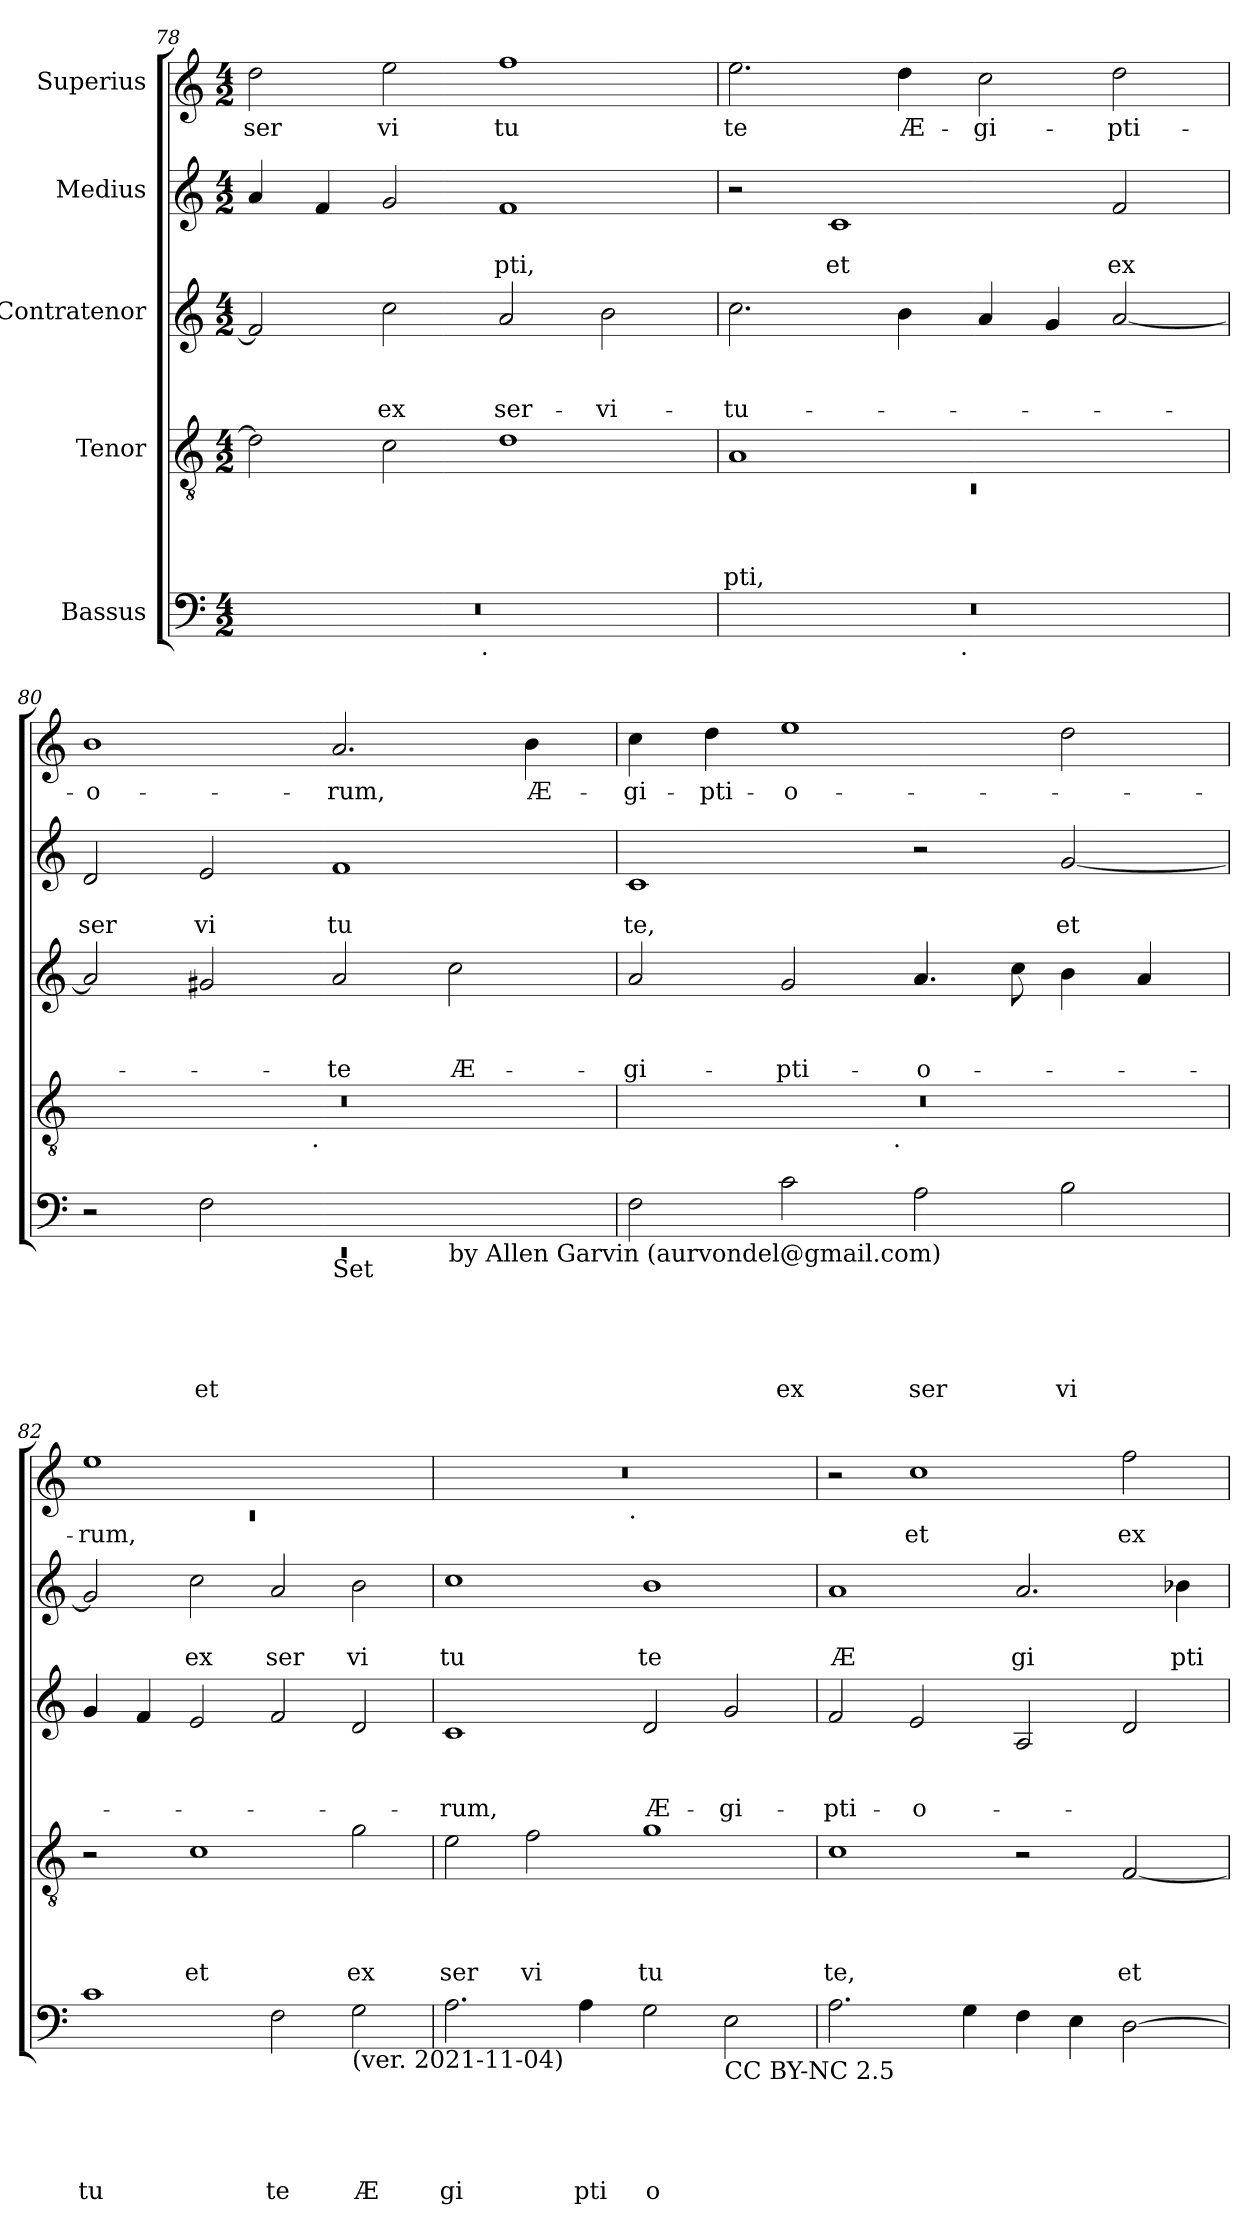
**kern	**text	**text	**text	**text	**text	**kern	**text	**text	**text	**text	**kern	**text	**text	**text	**kern	**text	**text	**kern	**text
*part5	*part5	*part5	*part5	*part5	*part5	*part4	*part4	*part4	*part4	*part4	*part3	*part3	*part3	*part3	*part2	*part2	*part2	*part1	*part1
*staff5	*staff5	*staff5	*staff5	*staff5	*staff5	*staff4	*staff4	*staff4	*staff4	*staff4	*staff3	*staff3	*staff3	*staff3	*staff2	*staff2	*staff2	*staff1	*staff1
*I"Bassus	*	*	*	*	*	*I"Tenor	*	*	*	*	*I"Contratenor	*	*	*	*I"Medius	*	*	*I"Superius	*
*clefF4	*	*	*	*	*	*clefGv2	*	*	*	*	*clefG2	*	*	*	*clefG2	*	*	*clefG2	*
*k[]	*	*	*	*	*	*k[]	*	*	*	*	*k[]	*	*	*	*k[]	*	*	*k[]	*
*C:	*	*	*	*	*	*C:	*	*	*	*	*C:	*	*	*	*C:	*	*	*C:	*
*M4/2	*	*	*	*	*	*M4/2	*	*	*	*	*M4/2	*	*	*	*M4/2	*	*	*M4/2	*
=78	=78	=78	=78	=78	=78	=78	=78	=78	=78	=78	=78	=78	=78	=78	=78	=78	=78	=78	=78
!	!	!	!	!	!	!	!	!	!	!	!	!	!	!	!	!	!	!	!LO:LY:b
*^	*	*	*	*	*	*	*	*	*	*	*	*	*	*	*	*	*	*	*
0r	2ryy	.	.	.	.	.	2d\]	.	.	.	.	2f/]	.	.	.	4a/	.	.	2dd\	ser
.	.	.	.	.	.	.	.	.	.	.	.	.	.	.	.	4f/	.	.	.	.
!	!	!	!	!	!	!	!	!	!	!	!	!	!	!	!LO:LY:b	!	!	!	!	!LO:LY:b
.	4...ryy	.	.	.	.	.	2c\	.	.	.	.	2cc\	.	.	ex	2g/	.	.	2ee\	vi
!	!LO:TX:b:t=.	!	!	!	!	!	!	!	!	!	!	!	!	!	!	!	!	!	!	!
.	1ryy	.	.	.	.	.	.	.	.	.	.	.	.	.	.	.	.	.	.	.
!	!	!	!	!	!	!	!	!	!	!	!	!	!	!	!LO:LY:b	!	!	!LO:LY:b	!	!LO:LY:b
.	.	.	.	.	.	.	1d	.	.	.	.	2a/	.	.	ser-	1f	.	-pti,	1ff	tu
!	!	!	!	!	!	!	!	!	!	!	!	!	!	!	!LO:LY:b	!	!	!	!	!
.	.	.	.	.	.	.	.	.	.	.	.	2b\	.	.	-vi-	.	.	.	.	.
.	32ryy	.	.	.	.	.	.	.	.	.	.	.	.	.	.	.	.	.	.	.
!!LO:LB:g=z
=79	=79	=79	=79	=79	=79	=79	=79	=79	=79	=79	=79	=79	=79	=79	=79	=79	=79	=79	=79	=79
*	*	*	*	*	*	*	*^	*	*	*	*	*	*	*	*	*	*	*	*	*
!	!	!	!	!	!	!	!	!LO:N:vis=1	!	!	!	!LO:LY:b	!	!	!	!LO:LY:b	!	!	!	!	!LO:LY:b
0r	2ryy	.	.	.	.	.	1A	0rC	.	.	.	pti,	2.cc\	.	.	-tu-	2r	.	.	2.ee\	te
!	!	!	!	!	!	!	!	!	!	!	!	!	!	!	!	!	!	!	!LO:LY:b	!	!
.	4...ryy	.	.	.	.	.	.	.	.	.	.	.	.	.	.	.	1c	.	et	.	.
!	!	!	!	!	!	!	!	!	!	!	!	!	!	!	!	!	!	!	!	!	!LO:LY:b
.	.	.	.	.	.	.	.	.	.	.	.	.	4b\	.	.	.	.	.	.	4dd\	Æ-
!	!LO:TX:b:t=.	!	!	!	!	!	!	!	!	!	!	!	!	!	!	!	!	!	!	!	!
.	1ryy	.	.	.	.	.	.	.	.	.	.	.	.	.	.	.	.	.	.	.	.
!	!	!	!	!	!	!	!	!	!	!	!	!	!	!	!	!	!	!	!	!	!LO:LY:b
.	.	.	.	.	.	.	1ryy	.	.	.	.	.	4a/	.	.	.	.	.	.	2cc\	-gi-
.	.	.	.	.	.	.	.	.	.	.	.	.	4g/	.	.	.	.	.	.	.	.
!	!	!	!	!	!	!	!	!	!	!	!	!	!	!	!	!	!	!	!LO:LY:b	!	!LO:LY:b
.	.	.	.	.	.	.	.	.	.	.	.	.	[<2a/	.	.	.	2f/	.	ex	2dd\	-pti-
.	32ryy	.	.	.	.	.	.	.	.	.	.	.	.	.	.	.	.	.	.	.	.
=80	=80	=80	=80	=80	=80	=80	=80	=80	=80	=80	=80	=80	=80	=80	=80	=80	=80	=80	=80	=80	=80
!	!LO:N:vis=1	!	!	!	!	!	!	!	!	!	!	!	!	!	!	!	!	!	!LO:LY:b	!	!LO:LY:b
*^	*^	*	*	*	*	*	*	*	*	*	*	*	*	*	*	*	*	*	*	*	*
0ryy	0rEE	2r	1.ryy	.	.	.	.	.	0r	2ryy	.	.	.	.	2a/]	.	.	.	2d/	.	ser	1b	-o-
!	!	!	!	!	!	!	!	!LO:LY:b	!	!	!	!	!	!	!	!	!	!	!	!	!LO:LY:b	!	!
.	.	2F\	.	.	.	.	.	et	.	4...ryy	.	.	.	.	2g#X/	.	.	.	2e/	.	vi	.	.
!	!	!	!	!	!	!	!	!	!	!LO:TX:b:t=.	!	!	!	!	!	!	!	!	!	!	!	!	!
.	.	.	.	.	.	.	.	.	.	1ryy	.	.	.	.	.	.	.	.	.	.	.	.	.
!	!	!LO:TX:b:t=Set	!	!	!	!	!	!	!	!	!	!	!	!	!	!	!	!	!	!	!	!	!
!	!	!	!	!	!	!	!	!	!	!	!	!	!	!	!	!	!	!LO:LY:b	!	!	!LO:LY:b	!	!LO:LY:b
.	.	1ryy	.	.	.	.	.	.	.	.	.	.	.	.	2a/	.	.	-te	1f	.	tu	2.a/	-rum,
!	!	!	!LO:TX:b:t=by Allen Garvin (aurvondel@gmail.com)	!	!	!	!	!	!	!	!	!	!	!	!	!	!	!	!	!	!	!	!
!	!	!	!	!	!	!	!	!	!	!	!	!	!	!	!	!	!	!LO:LY:b	!	!	!	!	!
.	.	.	2ryy	.	.	.	.	.	.	.	.	.	.	.	2cc\	.	.	Æ-	.	.	.	.	.
!	!	!	!	!	!	!	!	!	!	!	!	!	!	!	!	!	!	!	!	!	!	!	!LO:LY:b
.	.	.	.	.	.	.	.	.	.	.	.	.	.	.	.	.	.	.	.	.	.	4b\	Æ-
.	.	.	.	.	.	.	.	.	.	32ryy	.	.	.	.	.	.	.	.	.	.	.	.	.
=81	=81	=81	=81	=81	=81	=81	=81	=81	=81	=81	=81	=81	=81	=81	=81	=81	=81	=81	=81	=81	=81	=81	=81
!	!	!	!	!	!	!	!	!	!	!	!	!	!	!	!	!	!	!LO:LY:b	!	!	!LO:LY:b	!	!LO:LY:b
*v	*v	*v	*v	*	*	*	*	*	*	*	*	*	*	*	*	*	*	*	*	*	*	*	*
2F\	.	.	.	.	.	0r	2ryy	.	.	.	.	2a/	.	.	-gi-	1c	.	te,	4cc\	-gi-
!	!	!	!	!	!	!	!	!	!	!	!	!	!	!	!	!	!	!	!	!LO:LY:b
.	.	.	.	.	.	.	.	.	.	.	.	.	.	.	.	.	.	.	4dd\	-pti-
!	!	!	!	!	!LO:LY:b	!	!	!	!	!	!	!	!	!	!LO:LY:b	!	!	!	!	!LO:LY:b:rj
2c\	.	.	.	.	ex	.	4...ryy	.	.	.	.	2g/	.	.	-pti-	.	.	.	1ee	-o-
!	!	!	!	!	!	!	!LO:TX:b:t=.	!	!	!	!	!	!	!	!	!	!	!	!	!
.	.	.	.	.	.	.	1ryy	.	.	.	.	.	.	.	.	.	.	.	.	.
!	!	!	!	!	!LO:LY:b	!	!	!	!	!	!	!	!	!	!LO:LY:b	!	!	!	!	!
2A\	.	.	.	.	ser	.	.	.	.	.	.	4.a/	.	.	-o-	2r	.	.	.	.
.	.	.	.	.	.	.	.	.	.	.	.	8cc\	.	.	.	.	.	.	.	.
!	!	!	!	!	!LO:LY:b	!	!	!	!	!	!	!	!	!	!	!	!	!LO:LY:b	!	!
2B\	.	.	.	.	vi	.	.	.	.	.	.	4b\	.	.	.	[<2g/	.	et	2dd\	.
.	.	.	.	.	.	.	.	.	.	.	.	4a/	.	.	.	.	.	.	.	.
.	.	.	.	.	.	.	32ryy	.	.	.	.	.	.	.	.	.	.	.	.	.
=82	=82	=82	=82	=82	=82	=82	=82	=82	=82	=82	=82	=82	=82	=82	=82	=82	=82	=82	=82	=82
*	*	*	*	*	*	*	*	*	*	*	*	*	*	*	*	*	*	*	*^	*
!	!	!	!	!	!LO:LY:b	!	!	!	!	!	!	!	!	!	!	!	!	!	!	!LO:N:vis=1	!LO:LY:b
*	*	*	*	*	*	*v	*v	*	*	*	*	*	*	*	*	*	*	*	*	*	*
1c	.	.	.	.	tu	2r	.	.	.	.	4g/	.	.	.	2g/]	.	.	1ee	0rc	-rum,
.	.	.	.	.	.	.	.	.	.	.	4f/	.	.	.	.	.	.	.	.	.
!	!	!	!	!	!	!	!	!	!	!LO:LY:b	!	!	!	!	!	!	!LO:LY:b	!	!	!
.	.	.	.	.	.	1c	.	.	.	et	2e/	.	.	.	2cc\	.	ex	.	.	.
!	!	!	!	!	!LO:LY:b	!	!	!	!	!	!	!	!	!	!	!	!LO:LY:b	!	!	!
2F\	.	.	.	.	te	.	.	.	.	.	2f/	.	.	.	2a/	.	ser	1ryy	.	.
!LO:TX:b:t=(ver. 2021-11-04)	!	!	!	!	!	!	!	!	!	!	!	!	!	!	!	!	!	!	!	!
!	!	!	!	!	!LO:LY:b	!	!	!	!	!LO:LY:b	!	!	!	!	!	!	!LO:LY:b	!	!	!
2G\	.	.	.	.	Æ	2g\	.	.	.	ex	2d/	.	.	.	2b\	.	vi	.	.	.
=83	=83	=83	=83	=83	=83	=83	=83	=83	=83	=83	=83	=83	=83	=83	=83	=83	=83	=83	=83	=83
!	!	!	!	!	!LO:LY:b	!	!	!	!	!LO:LY:b	!	!	!	!LO:LY:b	!	!	!LO:LY:b	!	!	!
2.A\	.	.	.	.	gi	2e\	.	.	.	ser	1c	.	.	-rum,	1cc	.	tu	0r	2ryy	.
!	!	!	!	!	!	!	!	!	!	!LO:LY:b	!	!	!	!	!	!	!	!	!	!
.	.	.	.	.	.	2f\	.	.	.	vi	.	.	.	.	.	.	.	.	4...ryy	.
!	!	!	!	!	!LO:LY:b	!	!	!	!	!	!	!	!	!	!	!	!	!	!	!
4A\	.	.	.	.	pti	.	.	.	.	.	.	.	.	.	.	.	.	.	.	.
!	!	!	!	!	!	!	!	!	!	!	!	!	!	!	!	!	!	!	!LO:TX:b:t=.	!
.	.	.	.	.	.	.	.	.	.	.	.	.	.	.	.	.	.	.	1ryy	.
!	!	!	!	!	!LO:LY:b	!	!	!	!	!LO:LY:b	!	!	!	!LO:LY:b	!	!	!LO:LY:b	!	!	!
2G\	.	.	.	.	o	1g	.	.	.	tu	2d/	.	.	Æ-	1b	.	te	.	.	.
!LO:TX:b:t=CC BY-NC 2.5	!	!	!	!	!	!	!	!	!	!	!	!	!	!	!	!	!	!	!	!
!	!	!	!	!	!	!	!	!	!	!	!	!	!	!LO:LY:b	!	!	!	!	!	!
2E\	.	.	.	.	.	.	.	.	.	.	2g/	.	.	-gi-	.	.	.	.	.	.
.	.	.	.	.	.	.	.	.	.	.	.	.	.	.	.	.	.	.	32ryy	.
=84	=84	=84	=84	=84	=84	=84	=84	=84	=84	=84	=84	=84	=84	=84	=84	=84	=84	=84	=84	=84
!	!	!	!	!	!	!	!	!	!	!LO:LY:b	!	!	!	!LO:LY:b	!	!	!LO:LY:b	!	!	!
*	*	*	*	*	*	*	*	*	*	*	*	*	*	*	*	*	*	*v	*v	*
2.A\	.	.	.	.	.	1c	.	.	.	te,	2f/	.	.	-pti-	1a	.	Æ	2r	.
!	!	!	!	!	!	!	!	!	!	!	!	!	!	!LO:LY:b	!	!	!	!	!LO:LY:b
.	.	.	.	.	.	.	.	.	.	.	2e/	.	.	-o-	.	.	.	1cc	et
4G\	.	.	.	.	.	.	.	.	.	.	.	.	.	.	.	.	.	.	.
!	!	!	!	!	!	!	!	!	!	!	!	!	!	!	!	!	!LO:LY:b	!	!
4F\	.	.	.	.	.	2r	.	.	.	.	2A/	.	.	.	2.a/	.	gi	.	.
4E\	.	.	.	.	.	.	.	.	.	.	.	.	.	.	.	.	.	.	.
!	!	!	!	!	!	!	!	!	!	!LO:LY:b	!	!	!	!	!	!	!	!	!LO:LY:b
[>2D\	.	.	.	.	.	[<2F/	.	.	.	et	2d/	.	.	.	.	.	.	2ff\	ex
!	!	!	!	!	!	!	!	!	!	!	!	!	!	!	!	!	!LO:LY:b	!	!
.	.	.	.	.	.	.	.	.	.	.	.	.	.	.	4b-X\	.	pti	.	.
=	=	=	=	=	=	=	=	=	=	=	=	=	=	=	=	=	=	=	=
*-	*-	*-	*-	*-	*-	*-	*-	*-	*-	*-	*-	*-	*-	*-	*-	*-	*-	*-	*-
